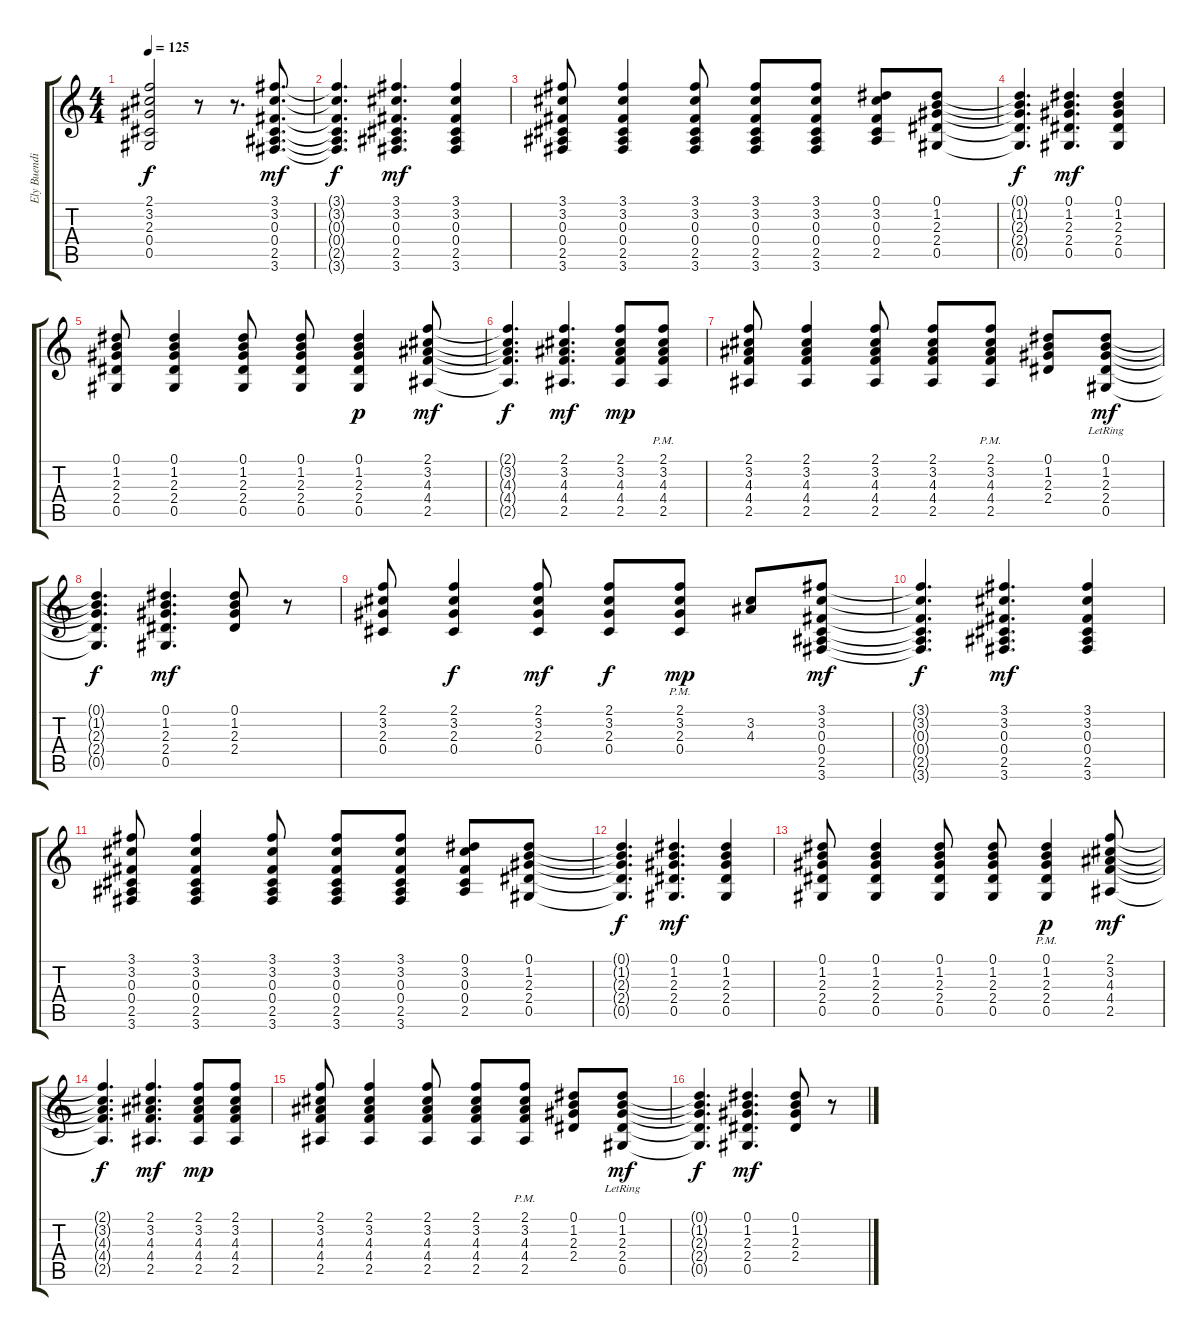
\track ("Ely Buendia (Rhythm)" "Ely Buendi") {instrument electricguitarmuted}
\staff {score tabs}
\tuning (Eb4 Bb3 Gb3 Db3 Ab2 Eb2) {hide}
\ts (4 4)
\tempo 125
\clef g2
\ks c
(2.1{t} 3.2{t} 2.3{t} 0.4{t} 0.5{t}).2{dy f} r.8 r.8{d} (3.1 3.2 0.3 0.4 2.5 3.6).8{d dy mf} |
(3.1{t} 3.2{t} 0.3{t} 0.4{t} 2.5{t} 3.6{t}).4{d dy f} (3.1 3.2 0.3 0.4 2.5 3.6).4{d dy mf} (3.1 3.2 0.3 0.4 2.5 3.6).4 |
(3.1 3.2 0.3 0.4 2.5 3.6).8 (3.1 3.2 0.3 0.4 2.5 3.6).4 (3.1 3.2 0.3 0.4 2.5 3.6).8 (3.1 3.2 0.3 0.4 2.5 3.6).8 (3.1 3.2 0.3 0.4 2.5 3.6).8 (0.1 3.2 0.3 0.4 2.5).8 (0.1 1.2 2.3 2.4 0.5).8 |
(0.1{t} 1.2{t} 2.3{t} 2.4{t} 0.5{t}).4{d dy f} (0.1 1.2 2.3 2.4 0.5).4{d dy mf} (0.1 1.2 2.3 2.4 0.5).4 |
(0.1 1.2 2.3 2.4 0.5).8 (0.1 1.2 2.3 2.4 0.5).4 (0.1 1.2 2.3 2.4 0.5).8 (0.1 1.2 2.3 2.4 0.5).8 (0.1 1.2 2.3 2.4 0.5).4{dy p} (2.1 3.2 4.3 4.4 2.5).8{dy mf} |
(2.1{t} 3.2{t} 4.3{t} 4.4{t} 2.5{t}).4{d dy f} (2.1 3.2 4.3 4.4 2.5).4{d dy mf} (2.1 3.2 4.3 4.4 2.5).8{dy mp} (2.1{pm} 3.2{pm} 4.3{pm} 4.4{pm} 2.5{pm}).8 |
(2.1 3.2 4.3 4.4 2.5).8 (2.1 3.2 4.3 4.4 2.5).4 (2.1 3.2 4.3 4.4 2.5).8 (2.1 3.2 4.3 4.4 2.5).8 (2.1{pm} 3.2{pm} 4.3{pm} 4.4{pm} 2.5{pm}).8 (0.1 1.2 2.3 2.4).8 (0.1{lr} 1.2{lr} 2.3{lr} 2.4{lr} 0.5{lr}).8{dy mf} |
(0.1{t} 1.2{t} 2.3{t} 2.4{t} 0.5{t}).4{d dy f} (0.1 1.2 2.3 2.4 0.5).4{d dy mf} (0.1 1.2 2.3 2.4).8 r.8 |
(2.1 3.2 2.3 0.4).8 (2.1 3.2 2.3 0.4).4{dy f} (2.1 3.2 2.3 0.4).8{dy mf} (2.1 3.2 2.3 0.4).8{dy f} (2.1{pm} 3.2{pm} 2.3{pm} 0.4{pm}).8{dy mp} (3.2 4.3).8 (3.1 3.2 0.3 0.4 2.5 3.6).8{dy mf} |
(3.1{t} 3.2{t} 0.3{t} 0.4{t} 2.5{t} 3.6{t}).4{d dy f} (3.1 3.2 0.3 0.4 2.5 3.6).4{d dy mf} (3.1 3.2 0.3 0.4 2.5 3.6).4 |
(3.1 3.2 0.3 0.4 2.5 3.6).8 (3.1 3.2 0.3 0.4 2.5 3.6).4 (3.1 3.2 0.3 0.4 2.5 3.6).8 (3.1 3.2 0.3 0.4 2.5 3.6).8 (3.1 3.2 0.3 0.4 2.5 3.6).8 (0.1 3.2 0.3 0.4 2.5).8 (0.1 1.2 2.3 2.4 0.5).8 |
(0.1{t} 1.2{t} 2.3{t} 2.4{t} 0.5{t}).4{d dy f} (0.1 1.2 2.3 2.4 0.5).4{d dy mf} (0.1 1.2 2.3 2.4 0.5).4 |
(0.1 1.2 2.3 2.4 0.5).8 (0.1 1.2 2.3 2.4 0.5).4 (0.1 1.2 2.3 2.4 0.5).8 (0.1 1.2 2.3 2.4 0.5).8 (0.1{pm} 1.2{pm} 2.3{pm} 2.4{pm} 0.5{pm}).4{dy p} (2.1 3.2 4.3 4.4 2.5).8{dy mf} |
(2.1{t} 3.2{t} 4.3{t} 4.4{t} 2.5{t}).4{d dy f} (2.1 3.2 4.3 4.4 2.5).4{d dy mf} (2.1 3.2 4.3 4.4 2.5).8{dy mp} (2.1 3.2 4.3 4.4 2.5).8 |
(2.1 3.2 4.3 4.4 2.5).8 (2.1 3.2 4.3 4.4 2.5).4 (2.1 3.2 4.3 4.4 2.5).8 (2.1 3.2 4.3 4.4 2.5).8 (2.1{pm} 3.2{pm} 4.3{pm} 4.4{pm} 2.5{pm}).8 (0.1 1.2 2.3 2.4).8 (0.1{lr} 1.2{lr} 2.3{lr} 2.4{lr} 0.5{lr}).8{dy mf} |
(0.1{t} 1.2{t} 2.3{t} 2.4{t} 0.5{t}).4{d dy f} (0.1 1.2 2.3 2.4 0.5).4{d dy mf} (0.1 1.2 2.3 2.4).8 r.8
